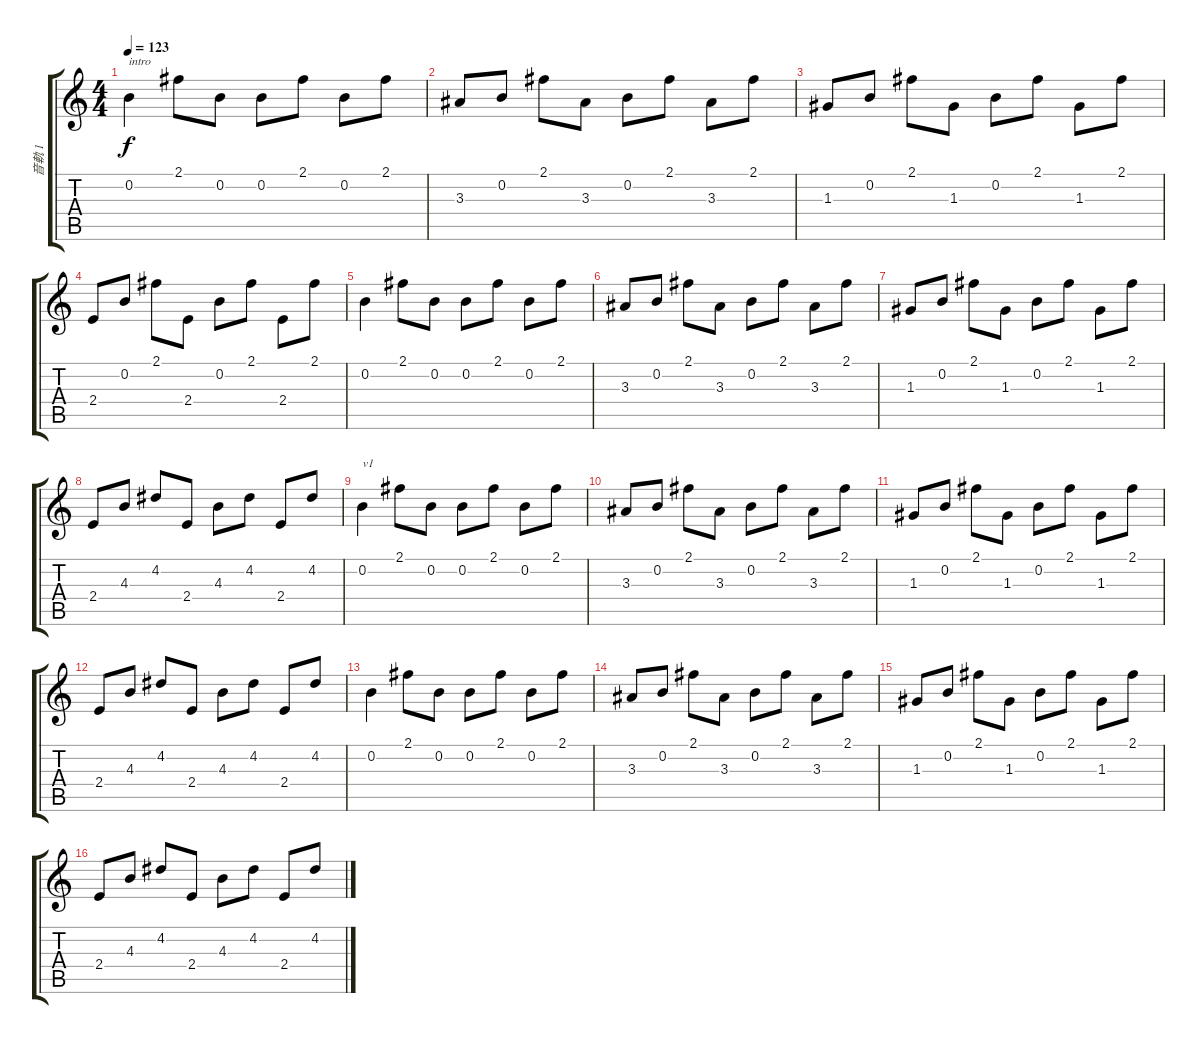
\track ("音軌 1" "音軌 1") {instrument electricguitarjazz}
\staff {score tabs}
\tuning (E4 B3 G3 D3 A2 E2) {hide}
\ts (4 4)
\tempo 123
\clef g2
\ks c
0.2.4{txt "intro" dy f instrument electricguitarjazz} 2.1.8 0.2.8 0.2.8 2.1.8 0.2.8 2.1.8 |
3.3.8 0.2.8 2.1.8 3.3.8 0.2.8 2.1.8 3.3.8 2.1.8 |
1.3.8 0.2.8 2.1.8 1.3.8 0.2.8 2.1.8 1.3.8 2.1.8 |
2.4.8 0.2.8 2.1.8 2.4.8 0.2.8 2.1.8 2.4.8 2.1.8 |
0.2.4 2.1.8 0.2.8 0.2.8 2.1.8 0.2.8 2.1.8 |
3.3.8 0.2.8 2.1.8 3.3.8 0.2.8 2.1.8 3.3.8 2.1.8 |
1.3.8 0.2.8 2.1.8 1.3.8 0.2.8 2.1.8 1.3.8 2.1.8 |
2.4.8 4.3.8 4.2.8 2.4.8 4.3.8 4.2.8 2.4.8 4.2.8 |
0.2.4{txt "v1"} 2.1.8 0.2.8 0.2.8 2.1.8 0.2.8 2.1.8 |
3.3.8 0.2.8 2.1.8 3.3.8 0.2.8 2.1.8 3.3.8 2.1.8 |
1.3.8 0.2.8 2.1.8 1.3.8 0.2.8 2.1.8 1.3.8 2.1.8 |
2.4.8 4.3.8 4.2.8 2.4.8 4.3.8 4.2.8 2.4.8 4.2.8 |
0.2.4 2.1.8 0.2.8 0.2.8 2.1.8 0.2.8 2.1.8 |
3.3.8 0.2.8 2.1.8 3.3.8 0.2.8 2.1.8 3.3.8 2.1.8 |
1.3.8 0.2.8 2.1.8 1.3.8 0.2.8 2.1.8 1.3.8 2.1.8 |
2.4.8 4.3.8 4.2.8 2.4.8 4.3.8 4.2.8 2.4.8 4.2.8
